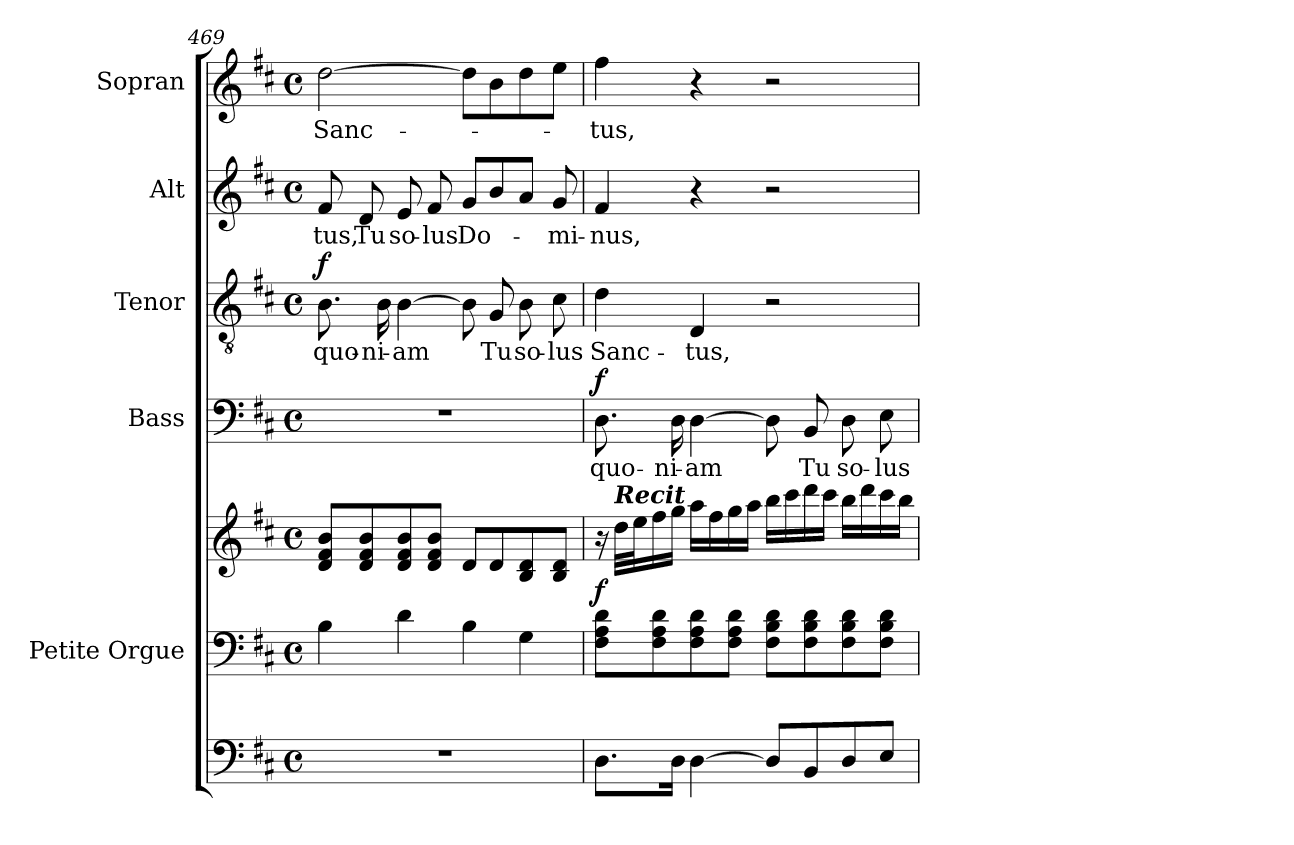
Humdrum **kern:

**kern	**kern	**kern	**dynam	**kern	**text	**dynam	**kern	**text	**dynam	**kern	**text	**kern	**text
*part6	*part5	*part5	*part5	*part4	*part4	*part4	*part3	*part3	*part3	*part2	*part2	*part1	*part1
*staff7	*staff6	*staff5	*staff5/6	*staff4	*staff4	*staff4	*staff3	*staff3	*staff3	*staff2	*staff2	*staff1	*staff1
*	*I"Petite Orgue	*	*	*I"Bass	*	*	*I"Tenor	*	*	*I"Alt	*	*I"Sopran	*
*	*I'Org. 1	*	*	*I'B.	*	*	*I'T.	*	*	*I'A.	*	*I'S.	*
*clefF4	*clefF4	*clefG2	*	*clefF4	*	*	*clefGv2	*	*	*clefG2	*	*clefG2	*
*k[f#c#]	*k[f#c#]	*k[f#c#]	*	*k[f#c#]	*	*	*k[f#c#]	*	*	*k[f#c#]	*	*k[f#c#]	*
*D:	*D:	*D:	*	*D:	*	*	*D:	*	*	*D:	*	*D:	*
*M4/4	*M4/4	*M4/4	*	*M4/4	*	*	*M4/4	*	*	*M4/4	*	*M4/4	*
*met(c)	*met(c)	*met(c)	*	*met(c)	*	*	*met(c)	*	*	*met(c)	*	*met(c)	*
=469	=469	=469	=469	=469	=469	=469	=469	=469	=469	=469	=469	=469	=469
!	!	!	!	!	!	!	!	!LO:LY:b	!LO:DY:a	!	!LO:LY:b	!	!LO:LY:b
1r	4B\	8d/ 8f#/ 8b/L	.	1r	.	.	8.B\	quo-	f	8f#/	-tus,	[2dd\	Sanc-
!	!	!	!	!	!	!	!	!	!	!	!LO:LY:b	!	!
.	.	8d/ 8f#/ 8b/	.	.	.	.	.	.	.	8d/	Tu	.	.
!	!	!	!	!	!	!	!	!LO:LY:b	!	!	!	!	!
.	.	.	.	.	.	.	16B\	-ni-	.	.	.	.	.
!	!	!	!	!	!	!	!	!LO:LY:b	!	!	!LO:LY:b	!	!
.	4d\	8d/ 8f#/ 8b/	.	.	.	.	[4B\	-am	.	8e/	so-	.	.
!	!	!	!	!	!	!	!	!	!	!	!LO:LY:b	!	!
.	.	8d/ 8f#/ 8b/J	.	.	.	.	.	.	.	8f#/	-lus	.	.
!	!	!	!	!	!	!	!	!	!	!	!LO:LY:b	!	!
.	4B\	8d/L	.	.	.	.	8B\]	.	.	8g/L	Do-	8dd\L]	.
!	!	!	!	!	!	!	!	!LO:LY:b	!	!	!	!	!
.	.	8d/	.	.	.	.	8G/	Tu	.	8b/	.	8b\	.
!	!	!	!	!	!	!	!	!LO:LY:b	!	!	!	!	!
.	4G\	8B/ 8d/	.	.	.	.	8B\	so-	.	8a/J	.	8dd\	.
!	!	!	!	!	!	!	!	!LO:LY:b	!	!	!LO:LY:b	!	!
.	.	8B/ 8d/J	.	.	.	.	8c#\	-lus	.	8g/	-mi-	8ee\J	.
!!LO:LB:g=z
=470	=470	=470	=470	=470	=470	=470	=470	=470	=470	=470	=470	=470	=470
!	!	!	!LO:DY:b	!	!LO:LY:b	!LO:DY:a	!	!LO:LY:b	!	!	!LO:LY:b	!	!LO:LY:b
8.D\L	8F#\ 8A\ 8d\L	16r	f	8.D\	quo-	f	4d\	Sanc-	.	4f#/	-nus,	4ff#\	-tus,
!	!	!LO:TX:a:Bi:t=Recit	!	!	!	!	!	!	!	!	!	!	!
.	.	32dd\LLL	.	.	.	.	.	.	.	.	.	.	.
.	.	32ee\J	.	.	.	.	.	.	.	.	.	.	.
.	8F#\ 8A\ 8d\	16ff#\	.	.	.	.	.	.	.	.	.	.	.
!	!	!	!	!	!LO:LY:b	!	!	!	!	!	!	!	!
16D\Jk	.	16gg\JJ	.	16D\	-ni-	.	.	.	.	.	.	.	.
!	!	!	!	!	!LO:LY:b	!	!	!LO:LY:b	!	!	!	!	!
[4D\	8F#\ 8A\ 8d\	16aa\LL	.	[4D\	-am	.	4D/	-tus,	.	4r	.	4r	.
.	.	16ff#\	.	.	.	.	.	.	.	.	.	.	.
.	8F#\ 8A\ 8d\J	16gg\	.	.	.	.	.	.	.	.	.	.	.
.	.	16aa\JJ	.	.	.	.	.	.	.	.	.	.	.
8D/L]	8F#\ 8B\ 8d\L	16bb\LL	.	8D\]	.	.	2r	.	.	2r	.	2r	.
.	.	16ccc#\	.	.	.	.	.	.	.	.	.	.	.
!	!	!	!	!	!LO:LY:b	!	!	!	!	!	!	!	!
8BB/	8F#\ 8B\ 8d\	16ddd\	.	8BB/	Tu	.	.	.	.	.	.	.	.
.	.	16ccc#\JJ	.	.	.	.	.	.	.	.	.	.	.
!	!	!	!	!	!LO:LY:b	!	!	!	!	!	!	!	!
8D/	8F#\ 8B\ 8d\	16bb\LL	.	8D\	so-	.	.	.	.	.	.	.	.
.	.	16ddd\	.	.	.	.	.	.	.	.	.	.	.
!	!	!	!	!	!LO:LY:b	!	!	!	!	!	!	!	!
8E/J	8F#\ 8B\ 8d\J	16ccc#\	.	8E\	-lus	.	.	.	.	.	.	.	.
.	.	16bb\JJ	.	.	.	.	.	.	.	.	.	.	.
=	=	=	=	=	=	=	=	=	=	=	=	=	=
*-	*-	*-	*-	*-	*-	*-	*-	*-	*-	*-	*-	*-	*-
